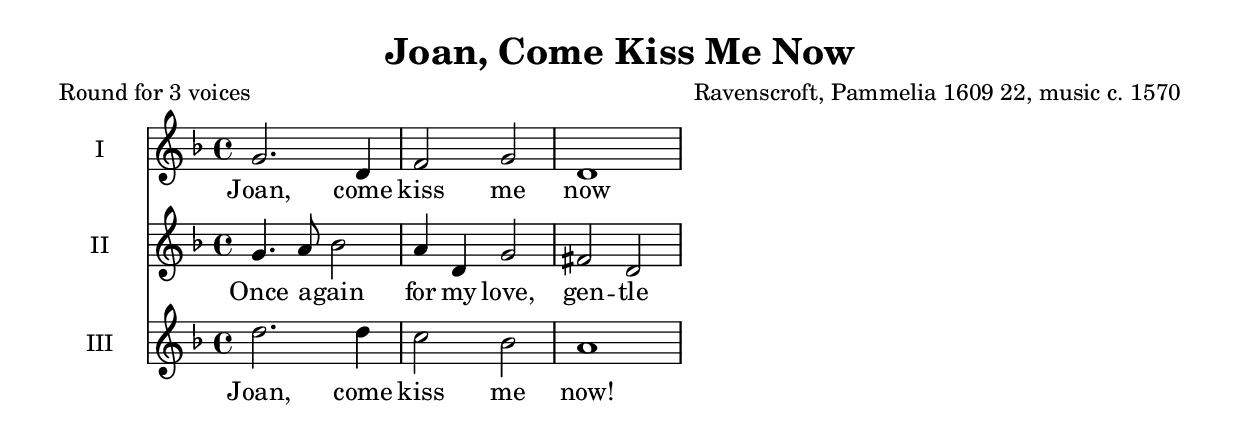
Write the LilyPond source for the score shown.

%{
joan, come kiss me now
%}
\paper {
  print-all-headers = ##t
}

\score {

<<
	\relative c'' {
	\time 4/4
	\key f \major
    \set Staff.instrumentName = #"I"
    g2. d4 | f2 g | d1
  }
 \addlyrics {
    Joan, come kiss me now
  }
\relative c'' {
	\time 4/4
	\key f \major
    \set Staff.instrumentName = #"II"
	g4. a8 bes2 a4 d, g2 fis d
  }
 \addlyrics {
	Once a -- gain for my love, gen -- tle
  }
\relative c' {
	\time 4/4
	\key f \major
    \set Staff.instrumentName = #"III"
	d'2. d4 c2 bes a1
  }
 \addlyrics {
	Joan, come kiss me now!
  }
>>
\header{
  title = "Joan, Come Kiss Me Now"
  composer = "Ravenscroft, Pammelia 1609 22, music c. 1570"
  poet = "Round for 3 voices"
}
}

\version "2.18.2"  % necessary for upgrading to future LilyPond versions.
